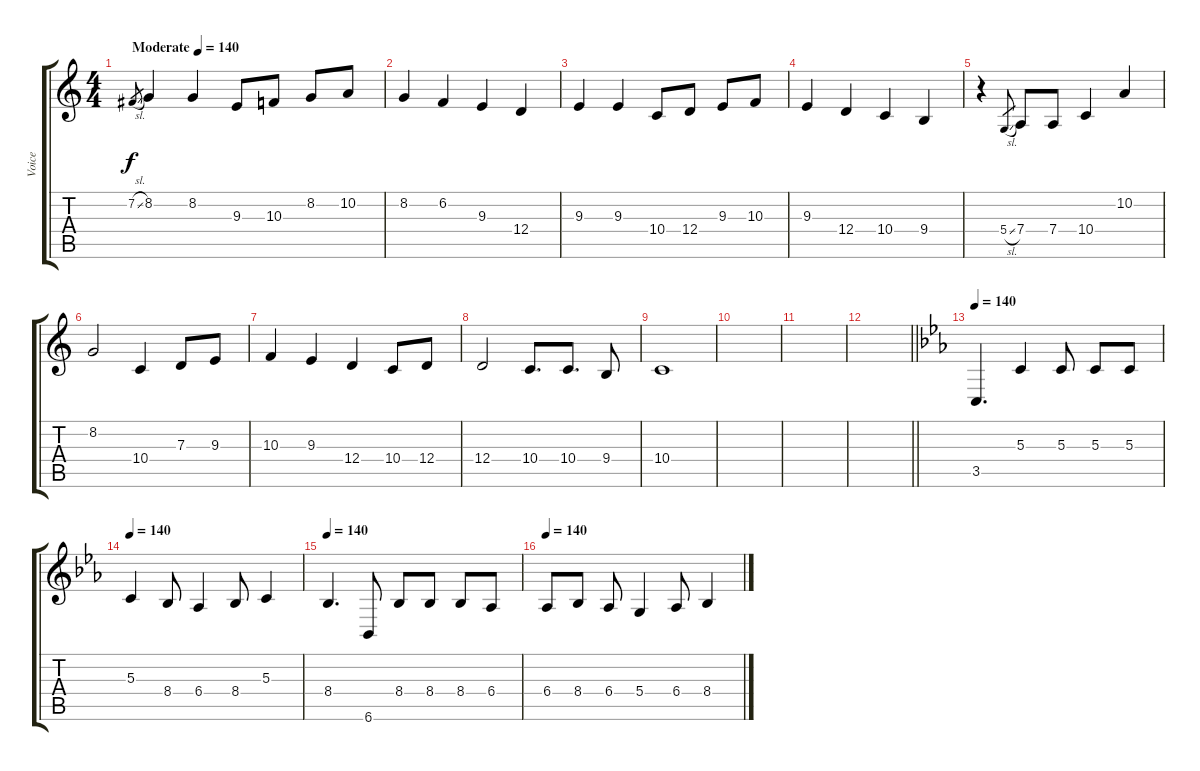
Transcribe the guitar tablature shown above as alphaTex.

\track ("Voice" "Voice") {instrument stringensemble1}
\staff {score tabs}
\tuning (E4 B3 G3 D3 A2 E2) {hide}
\ts (4 4)
\tempo (140 "Moderate")
\clef g2
\ks c
7.2{sl}.8{gr dy f instrument stringensemble1} 8.2.4 8.2.4 9.3.8 10.3.8 8.2.8 10.2.8 |
8.2.4 6.2.4 9.3.4 12.4.4 |
9.3.4 9.3.4 10.4.8 12.4.8 9.3.8 10.3.8 |
9.3.4 12.4.4 10.4.4 9.4.4 |
r.4 5.4{sl}.8{gr} 7.4.8 7.4.8 10.4.4 10.2.4 |
8.2.2 10.4.4 7.3.8 9.3.8 |
10.3.4 9.3.4 12.4.4 10.4.8 12.4.8 |
12.4.2 10.4.8{d} 10.4.8{d} 9.4.8 |
10.4.1 |
|
|
\barLineRight lightlight
|
\tempo 140
\ks eb
3.5.4{d} 5.3.4 5.3.8 5.3.8 5.3.8 |
\tempo 140
5.3.4 8.4.8 6.4.4 8.4.8 5.3.4 |
\tempo 140
8.4.4{d} 6.6.8 8.4.8 8.4.8 8.4.8 6.4.8 |
\tempo 140
6.4.8 8.4.8 6.4.8 5.4.4 6.4.8 8.4.4
